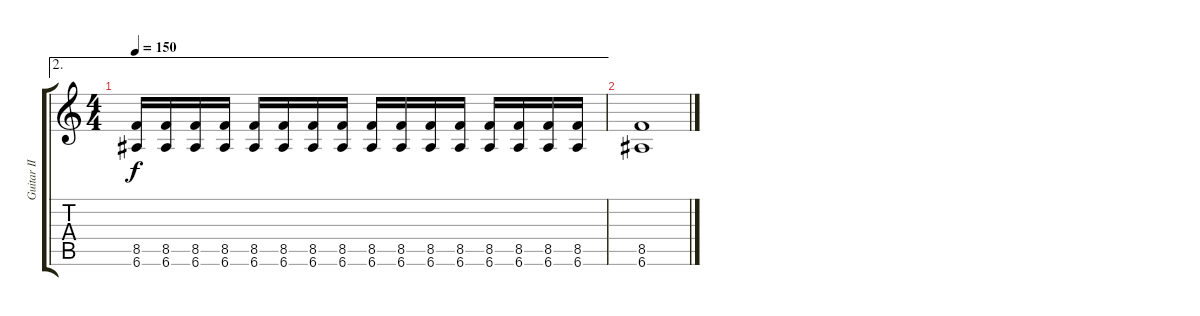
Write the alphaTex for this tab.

\track ("Guitar II" "Guitar II") {instrument distortionguitar}
\staff {score tabs}
\tuning (E4 B3 G3 D3 A2 E2) {hide}
\ae 2
\ts (4 4)
\tempo 150
\clef g2
\ks c
(8.5 6.6).16{dy f} (8.5 6.6).16 (8.5 6.6).16 (8.5 6.6).16 (8.5 6.6).16 (8.5 6.6).16 (8.5 6.6).16 (8.5 6.6).16 (8.5 6.6).16 (8.5 6.6).16 (8.5 6.6).16 (8.5 6.6).16 (8.5 6.6).16 (8.5 6.6).16 (8.5 6.6).16 (8.5 6.6).16 |
(8.5 6.6).1
